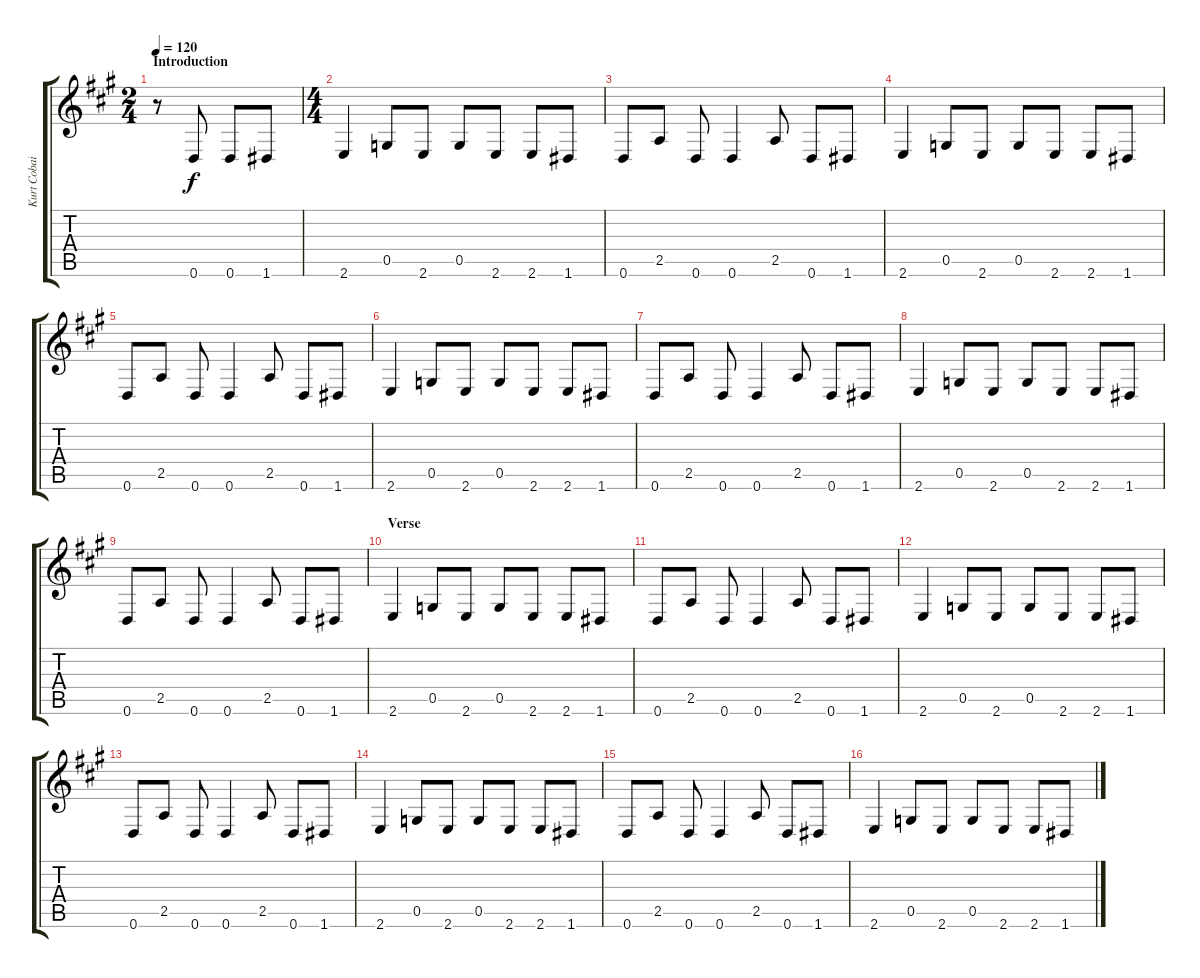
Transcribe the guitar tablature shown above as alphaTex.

\track ("Kurt Cobain (Guitar)" "Kurt Cobai") {instrument electricguitarclean}
\staff {score tabs}
\tuning (D4 A3 F3 C3 G2 D2) {hide}
\ts (2 4)
\section ("" "Introduction")
\tempo 120
\clef g2
\ks a
r.8{dy f instrument electricguitarclean} 0.6.8 0.6.8 1.6.8 |
\ts (4 4)
2.6.4 0.5.8 2.6.8 0.5.8 2.6.8 2.6.8 1.6.8 |
0.6.8 2.5.8 0.6.8 0.6.4 2.5.8 0.6.8 1.6.8 |
2.6.4 0.5.8 2.6.8 0.5.8 2.6.8 2.6.8 1.6.8 |
0.6.8 2.5.8 0.6.8 0.6.4 2.5.8 0.6.8 1.6.8 |
2.6.4 0.5.8 2.6.8 0.5.8 2.6.8 2.6.8 1.6.8 |
0.6.8 2.5.8 0.6.8 0.6.4 2.5.8 0.6.8 1.6.8 |
2.6.4 0.5.8 2.6.8 0.5.8 2.6.8 2.6.8 1.6.8 |
0.6.8 2.5.8 0.6.8 0.6.4 2.5.8 0.6.8 1.6.8 |
\section ("" "Verse")
2.6.4 0.5.8 2.6.8 0.5.8 2.6.8 2.6.8 1.6.8 |
0.6.8 2.5.8 0.6.8 0.6.4 2.5.8 0.6.8 1.6.8 |
2.6.4 0.5.8 2.6.8 0.5.8 2.6.8 2.6.8 1.6.8 |
0.6.8 2.5.8 0.6.8 0.6.4 2.5.8 0.6.8 1.6.8 |
2.6.4 0.5.8 2.6.8 0.5.8 2.6.8 2.6.8 1.6.8 |
0.6.8 2.5.8 0.6.8 0.6.4 2.5.8 0.6.8 1.6.8 |
2.6.4 0.5.8 2.6.8 0.5.8 2.6.8 2.6.8 1.6.8
